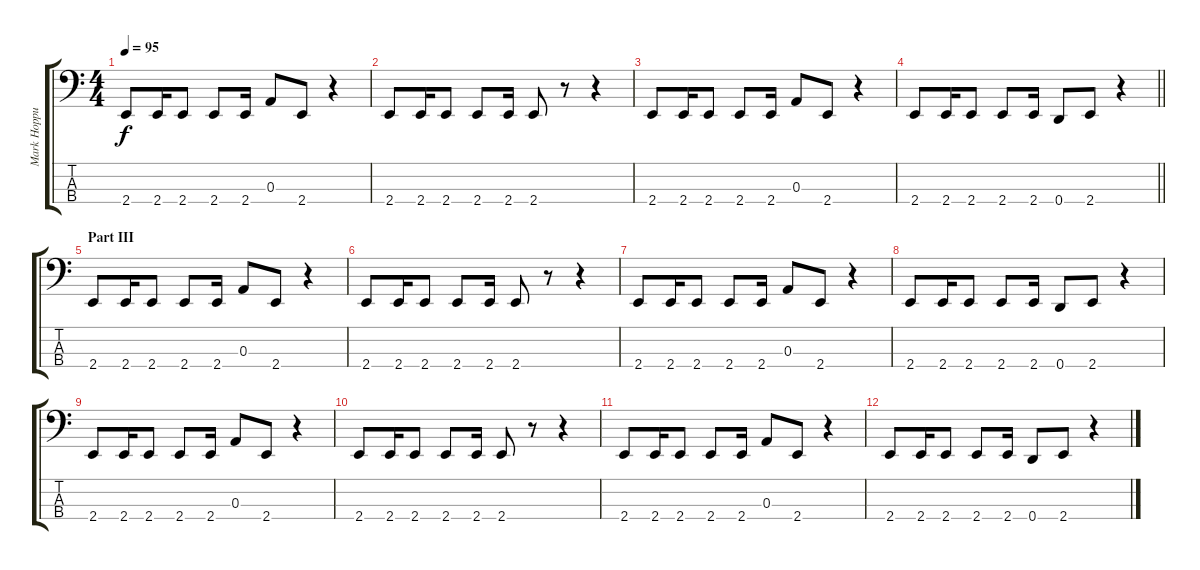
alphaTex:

\track ("Mark Hoppus - Bass" "Mark Hoppu") {instrument electricbassfinger}
\staff {score tabs}
\tuning (G2 D2 A1 D1) {hide}
\ts (4 4)
\tempo 95
\clef f4
\ks c
2.4.8{dy f} 2.4.16 2.4.8 2.4.8 2.4.16 0.3.8 2.4.8 r.4 |
2.4.8 2.4.16 2.4.8 2.4.8 2.4.16 2.4.8 r.8 r.4 |
2.4.8 2.4.16 2.4.8 2.4.8 2.4.16 0.3.8 2.4.8 r.4 |
\barLineRight lightlight
2.4.8 2.4.16 2.4.8 2.4.8 2.4.16 0.4.8 2.4.8 r.4 |
\section ("" "Part III")
2.4.8 2.4.16 2.4.8 2.4.8 2.4.16 0.3.8 2.4.8 r.4 |
2.4.8 2.4.16 2.4.8 2.4.8 2.4.16 2.4.8 r.8 r.4 |
2.4.8 2.4.16 2.4.8 2.4.8 2.4.16 0.3.8 2.4.8 r.4 |
2.4.8 2.4.16 2.4.8 2.4.8 2.4.16 0.4.8 2.4.8 r.4 |
2.4.8 2.4.16 2.4.8 2.4.8 2.4.16 0.3.8 2.4.8 r.4 |
2.4.8 2.4.16 2.4.8 2.4.8 2.4.16 2.4.8 r.8 r.4 |
2.4.8 2.4.16 2.4.8 2.4.8 2.4.16 0.3.8 2.4.8 r.4 |
2.4.8 2.4.16 2.4.8 2.4.8 2.4.16 0.4.8 2.4.8 r.4
